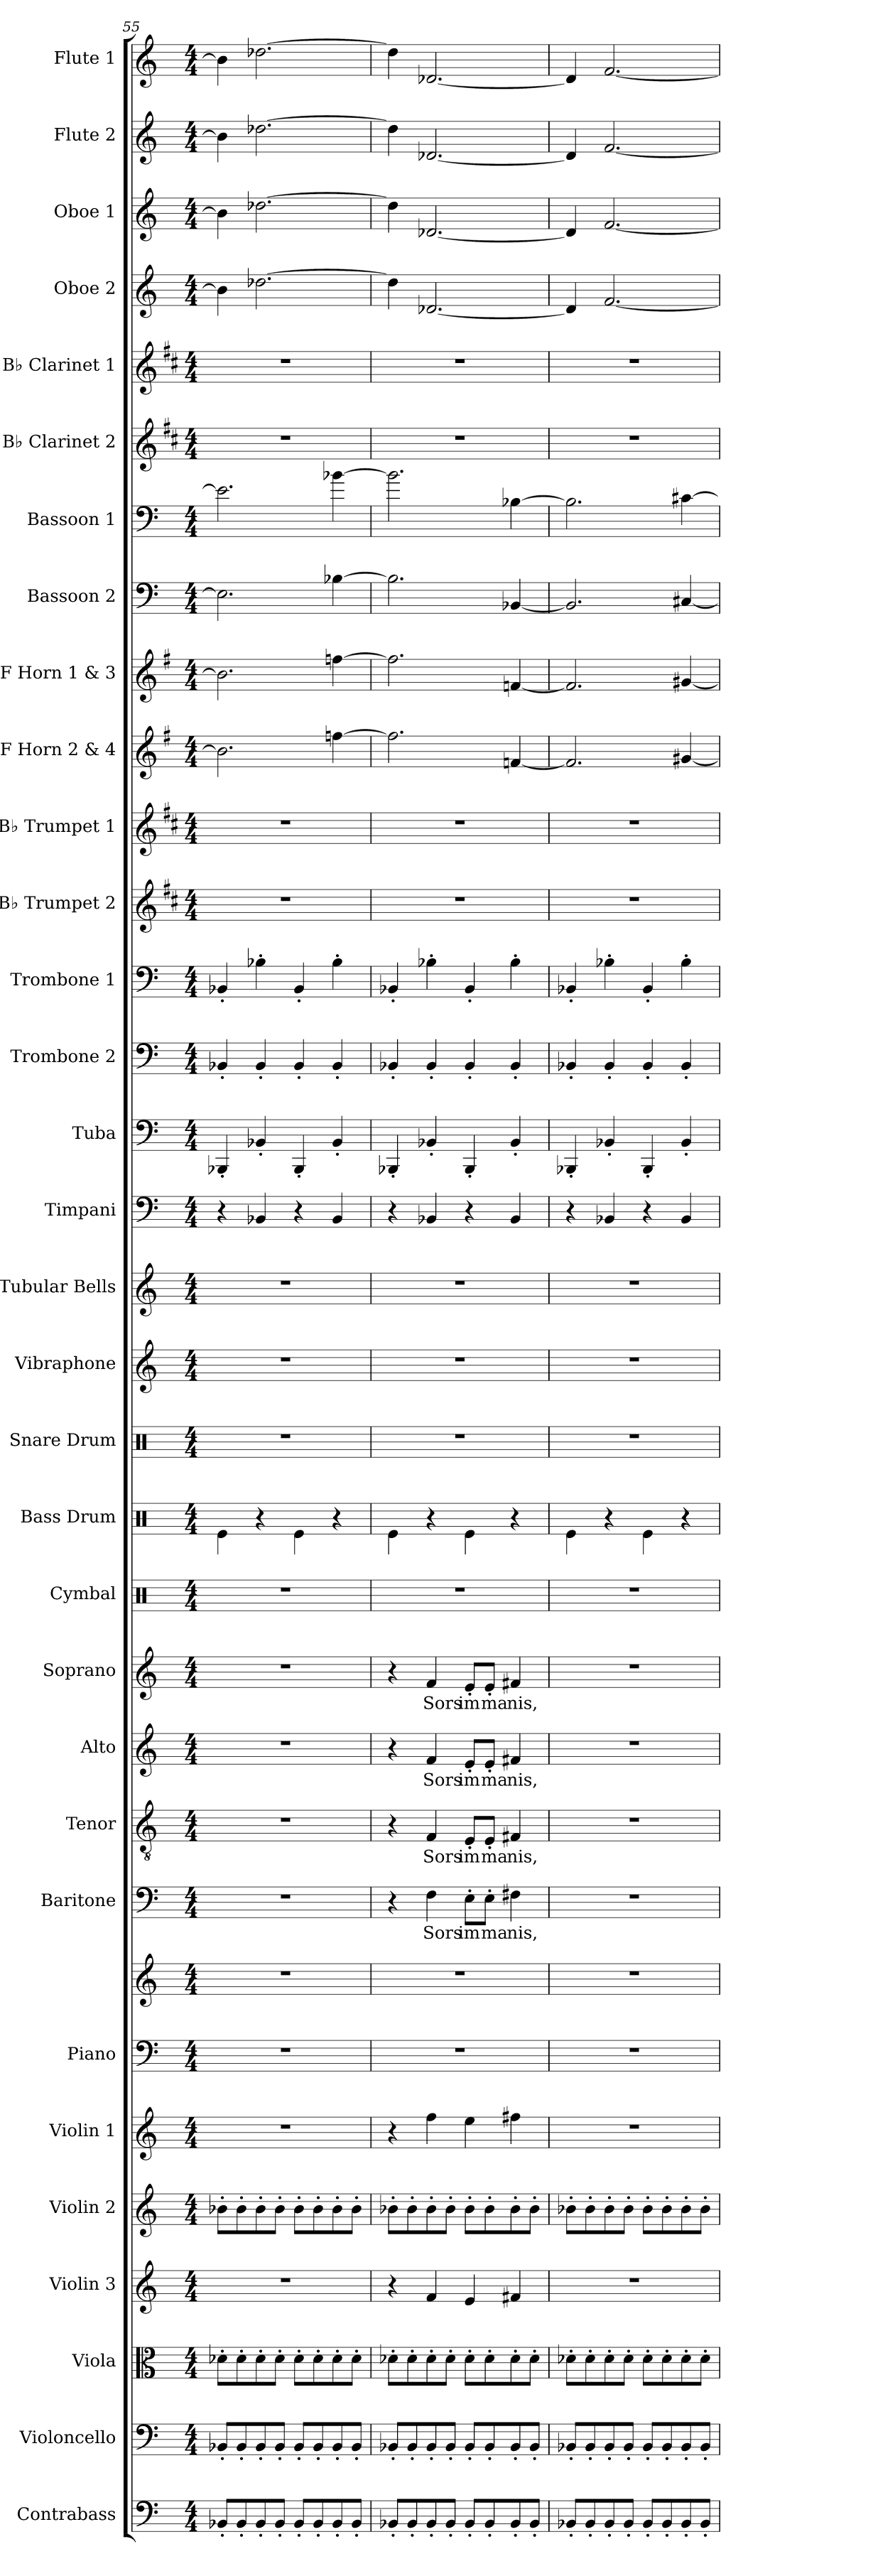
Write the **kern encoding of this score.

**kern	**kern	**kern	**kern	**kern	**kern	**kern	**kern	**kern	**text	**kern	**text	**kern	**text	**kern	**text	**kern	**kern	**kern	**kern	**kern	**kern	**kern	**kern	**kern	**kern	**kern	**kern	**kern	**kern	**kern	**kern	**kern	**kern	**kern	**kern	**kern
*part32	*part31	*part30	*part29	*part28	*part27	*part26	*part26	*part25	*part25	*part24	*part24	*part23	*part23	*part22	*part22	*part21	*part20	*part19	*part18	*part17	*part16	*part15	*part14	*part13	*part12	*part11	*part10	*part9	*part8	*part7	*part6	*part5	*part4	*part3	*part2	*part1
*staff33	*staff32	*staff31	*staff30	*staff29	*staff28	*staff27	*staff26	*staff25	*staff25	*staff24	*staff24	*staff23	*staff23	*staff22	*staff22	*staff21	*staff20	*staff19	*staff18	*staff17	*staff16	*staff15	*staff14	*staff13	*staff12	*staff11	*staff10	*staff9	*staff8	*staff7	*staff6	*staff5	*staff4	*staff3	*staff2	*staff1
*I"Contrabass	*I"Violoncello	*I"Viola	*I"Violin 3	*I"Violin 2	*I"Violin 1	*I"Piano	*	*I"Baritone	*	*I"Tenor	*	*I"Alto	*	*I"Soprano	*	*I"Cymbal	*I"Bass Drum	*I"Snare Drum	*I"Vibraphone	*I"Tubular Bells	*I"Timpani	*I"Tuba	*I"Trombone 2	*I"Trombone 1	*I"B♭ Trumpet 2	*I"B♭ Trumpet 1	*I"F Horn 2 &amp; 4	*I"F Horn 1 &amp; 3	*I"Bassoon 2	*I"Bassoon 1	*I"B♭ Clarinet 2	*I"B♭ Clarinet 1	*I"Oboe 2	*I"Oboe 1	*I"Flute 2	*I"Flute 1
*I'Cb.	*I'Vc.	*I'Vla.	*I'Vln. 3	*I'Vln. 2	*I'Vln. 1	*I'Pno.	*	*I'B.	*	*I'T.	*	*I'A.	*	*I'S.	*	*I'Cym.	*I'B. Dr.	*I'Sn. Dr.	*I'Vib.	*I'Tu. Be.	*I'Timp.	*I'Tba.	*I'Tbn. 2	*I'Tbn. 1	*I'B♭ Tpt. 2	*I'B♭ Tpt. 1	*I'F Hn. 2 4	*I'F Hn. 1 3	*I'Bsn. 2	*I'Bsn. 1	*I'B♭ Cl. 2	*I'B♭ Cl. 1	*I'Ob. 2	*I'Ob. 1	*I'Fl. 2	*I'Fl. 1
*clefF4	*clefF4	*clefC3	*clefG2	*clefG2	*clefG2	*clefF4	*clefG2	*clefF4	*	*clefGv2	*	*clefG2	*	*clefG2	*	*clefX	*clefX	*clefX	*clefG2	*clefG2	*clefF4	*clefF4	*clefF4	*clefF4	*clefG2	*clefG2	*clefG2	*clefG2	*clefF4	*clefF4	*clefG2	*clefG2	*clefG2	*clefG2	*clefG2	*clefG2
*ITrd7c12	*	*	*	*	*	*	*	*	*	*	*	*	*	*	*	*	*	*	*	*	*	*	*	*	*ITrd1c2	*ITrd1c2	*ITrd4c7	*ITrd4c7	*	*	*ITrd1c2	*ITrd1c2	*	*	*	*
*k[]	*k[]	*k[]	*k[]	*k[]	*k[]	*k[]	*k[]	*k[]	*	*k[]	*	*k[]	*	*k[]	*	*k[]	*k[]	*k[]	*k[]	*k[]	*k[]	*k[]	*k[]	*k[]	*k[]	*k[]	*k[]	*k[]	*k[]	*k[]	*k[]	*k[]	*k[]	*k[]	*k[]	*k[]
*M4/4	*M4/4	*M4/4	*M4/4	*M4/4	*M4/4	*M4/4	*M4/4	*M4/4	*	*M4/4	*	*M4/4	*	*M4/4	*	*M4/4	*M4/4	*M4/4	*M4/4	*M4/4	*M4/4	*M4/4	*M4/4	*M4/4	*M4/4	*M4/4	*M4/4	*M4/4	*M4/4	*M4/4	*M4/4	*M4/4	*M4/4	*M4/4	*M4/4	*M4/4
=55	=55	=55	=55	=55	=55	=55	=55	=55	=55	=55	=55	=55	=55	=55	=55	=55	=55	=55	=55	=55	=55	=55	=55	=55	=55	=55	=55	=55	=55	=55	=55	=55	=55	=55	=55	=55
8BBB-X'/L	8BB-X'/L	8d-X'\L	1r	8b-X'\L	1r	1r	1r	1r	.	1r	.	1r	.	1r	.	1r	4Re\	1r	1r	1r	4r	4BBB-X'/	4BB-X'/	4BB-X'/	1r	1r	2.e\]	2.e\]	2.E\]	2.e\]	1r	1r	4b-\]	4b-\]	4b-\]	4b-\]
8BBB-'/	8BB-'/	8d-'\	.	8b-'\	.	.	.	.	.	.	.	.	.	.	.	.	.	.	.	.	.	.	.	.	.	.	.	.	.	.	.	.	.	.	.	.
8BBB-'/	8BB-'/	8d-'\	.	8b-'\	.	.	.	.	.	.	.	.	.	.	.	.	4r	.	.	.	4BB-X/	4BB-X'/	4BB-'/	4B-X'\	.	.	.	.	.	.	.	.	[2.dd-X\	[2.dd-X\	[2.dd-X\	[2.dd-X\
8BBB-'/J	8BB-'/J	8d-'\J	.	8b-'\J	.	.	.	.	.	.	.	.	.	.	.	.	.	.	.	.	.	.	.	.	.	.	.	.	.	.	.	.	.	.	.	.
8BBB-'/L	8BB-'/L	8d-'\L	.	8b-'\L	.	.	.	.	.	.	.	.	.	.	.	.	4Re\	.	.	.	4r	4BBB-'/	4BB-'/	4BB-'/	.	.	.	.	.	.	.	.	.	.	.	.
8BBB-'/	8BB-'/	8d-'\	.	8b-'\	.	.	.	.	.	.	.	.	.	.	.	.	.	.	.	.	.	.	.	.	.	.	.	.	.	.	.	.	.	.	.	.
8BBB-'/	8BB-'/	8d-'\	.	8b-'\	.	.	.	.	.	.	.	.	.	.	.	.	4r	.	.	.	4BB-/	4BB-'/	4BB-'/	4B-'\	.	.	[4b-X\	[4b-X\	[4B-X\	[4b-X\	.	.	.	.	.	.
8BBB-'/J	8BB-'/J	8d-'\J	.	8b-'\J	.	.	.	.	.	.	.	.	.	.	.	.	.	.	.	.	.	.	.	.	.	.	.	.	.	.	.	.	.	.	.	.
!!LO:PB:g=z
=56	=56	=56	=56	=56	=56	=56	=56	=56	=56	=56	=56	=56	=56	=56	=56	=56	=56	=56	=56	=56	=56	=56	=56	=56	=56	=56	=56	=56	=56	=56	=56	=56	=56	=56	=56	=56
8BBB-X'/L	8BB-X'/L	8d-X'\L	4r	8b-X'\L	4r	1r	1r	4r	.	4r	.	4r	.	4r	.	1r	4Re\	1r	1r	1r	4r	4BBB-X'/	4BB-X'/	4BB-X'/	1r	1r	2.b-\]	2.b-\]	2.B-\]	2.b-\]	1r	1r	4dd-\]	4dd-\]	4dd-\]	4dd-\]
8BBB-'/	8BB-'/	8d-'\	.	8b-'\	.	.	.	.	.	.	.	.	.	.	.	.	.	.	.	.	.	.	.	.	.	.	.	.	.	.	.	.	.	.	.	.
!	!	!	!	!	!	!	!	!	!LO:LY:b	!	!LO:LY:b	!	!LO:LY:b	!	!LO:LY:b	!	!	!	!	!	!	!	!	!	!	!	!	!	!	!	!	!	!	!	!	!
8BBB-'/	8BB-'/	8d-'\	4f/	8b-'\	4ff\	.	.	4F\	Sors	4F/	Sors	4f/	Sors	4f/	Sors	.	4r	.	.	.	4BB-X/	4BB-X'/	4BB-'/	4B-X'\	.	.	.	.	.	.	.	.	[2.d-X/	[2.d-X/	[2.d-X/	[2.d-X/
8BBB-'/J	8BB-'/J	8d-'\J	.	8b-'\J	.	.	.	.	.	.	.	.	.	.	.	.	.	.	.	.	.	.	.	.	.	.	.	.	.	.	.	.	.	.	.	.
!	!	!	!	!	!	!	!	!	!LO:LY:b	!	!LO:LY:b	!	!LO:LY:b	!	!LO:LY:b	!	!	!	!	!	!	!	!	!	!	!	!	!	!	!	!	!	!	!	!	!
8BBB-'/L	8BB-'/L	8d-'\L	4e/	8b-'\L	4ee\	.	.	8E'\L	im	8E'/L	im	8e'/L	im	8e'/L	im	.	4Re\	.	.	.	4r	4BBB-'/	4BB-'/	4BB-'/	.	.	.	.	.	.	.	.	.	.	.	.
!	!	!	!	!	!	!	!	!	!LO:LY:b	!	!LO:LY:b	!	!LO:LY:b	!	!LO:LY:b	!	!	!	!	!	!	!	!	!	!	!	!	!	!	!	!	!	!	!	!	!
8BBB-'/	8BB-'/	8d-'\	.	8b-'\	.	.	.	8E'\J	ma	8E'/J	ma	8e'/J	ma	8e'/J	ma	.	.	.	.	.	.	.	.	.	.	.	.	.	.	.	.	.	.	.	.	.
!	!	!	!	!	!	!	!	!	!LO:LY:b	!	!LO:LY:b	!	!LO:LY:b	!	!LO:LY:b	!	!	!	!	!	!	!	!	!	!	!	!	!	!	!	!	!	!	!	!	!
8BBB-'/	8BB-'/	8d-'\	4f#X/	8b-'\	4ff#X\	.	.	4F#X\	nis,	4F#X/	nis,	4f#X/	nis,	4f#X/	nis,	.	4r	.	.	.	4BB-/	4BB-'/	4BB-'/	4B-'\	.	.	[4B-X/	[4B-X/	[4BB-X/	[4B-X\	.	.	.	.	.	.
8BBB-'/J	8BB-'/J	8d-'\J	.	8b-'\J	.	.	.	.	.	.	.	.	.	.	.	.	.	.	.	.	.	.	.	.	.	.	.	.	.	.	.	.	.	.	.	.
=57	=57	=57	=57	=57	=57	=57	=57	=57	=57	=57	=57	=57	=57	=57	=57	=57	=57	=57	=57	=57	=57	=57	=57	=57	=57	=57	=57	=57	=57	=57	=57	=57	=57	=57	=57	=57
8BBB-X'/L	8BB-X'/L	8d-X'\L	1r	8b-X'\L	1r	1r	1r	1r	.	1r	.	1r	.	1r	.	1r	4Re\	1r	1r	1r	4r	4BBB-X'/	4BB-X'/	4BB-X'/	1r	1r	2.B-/]	2.B-/]	2.BB-/]	2.B-\]	1r	1r	4d-/]	4d-/]	4d-/]	4d-/]
8BBB-'/	8BB-'/	8d-'\	.	8b-'\	.	.	.	.	.	.	.	.	.	.	.	.	.	.	.	.	.	.	.	.	.	.	.	.	.	.	.	.	.	.	.	.
8BBB-'/	8BB-'/	8d-'\	.	8b-'\	.	.	.	.	.	.	.	.	.	.	.	.	4r	.	.	.	4BB-X/	4BB-X'/	4BB-'/	4B-X'\	.	.	.	.	.	.	.	.	[2.f/	[2.f/	[2.f/	[2.f/
8BBB-'/J	8BB-'/J	8d-'\J	.	8b-'\J	.	.	.	.	.	.	.	.	.	.	.	.	.	.	.	.	.	.	.	.	.	.	.	.	.	.	.	.	.	.	.	.
8BBB-'/L	8BB-'/L	8d-'\L	.	8b-'\L	.	.	.	.	.	.	.	.	.	.	.	.	4Re\	.	.	.	4r	4BBB-'/	4BB-'/	4BB-'/	.	.	.	.	.	.	.	.	.	.	.	.
8BBB-'/	8BB-'/	8d-'\	.	8b-'\	.	.	.	.	.	.	.	.	.	.	.	.	.	.	.	.	.	.	.	.	.	.	.	.	.	.	.	.	.	.	.	.
8BBB-'/	8BB-'/	8d-'\	.	8b-'\	.	.	.	.	.	.	.	.	.	.	.	.	4r	.	.	.	4BB-/	4BB-'/	4BB-'/	4B-'\	.	.	[4c#X/	[4c#X/	[4C#X/	[4c#X\	.	.	.	.	.	.
8BBB-'/J	8BB-'/J	8d-'\J	.	8b-'\J	.	.	.	.	.	.	.	.	.	.	.	.	.	.	.	.	.	.	.	.	.	.	.	.	.	.	.	.	.	.	.	.
=	=	=	=	=	=	=	=	=	=	=	=	=	=	=	=	=	=	=	=	=	=	=	=	=	=	=	=	=	=	=	=	=	=	=	=	=
*-	*-	*-	*-	*-	*-	*-	*-	*-	*-	*-	*-	*-	*-	*-	*-	*-	*-	*-	*-	*-	*-	*-	*-	*-	*-	*-	*-	*-	*-	*-	*-	*-	*-	*-	*-	*-
